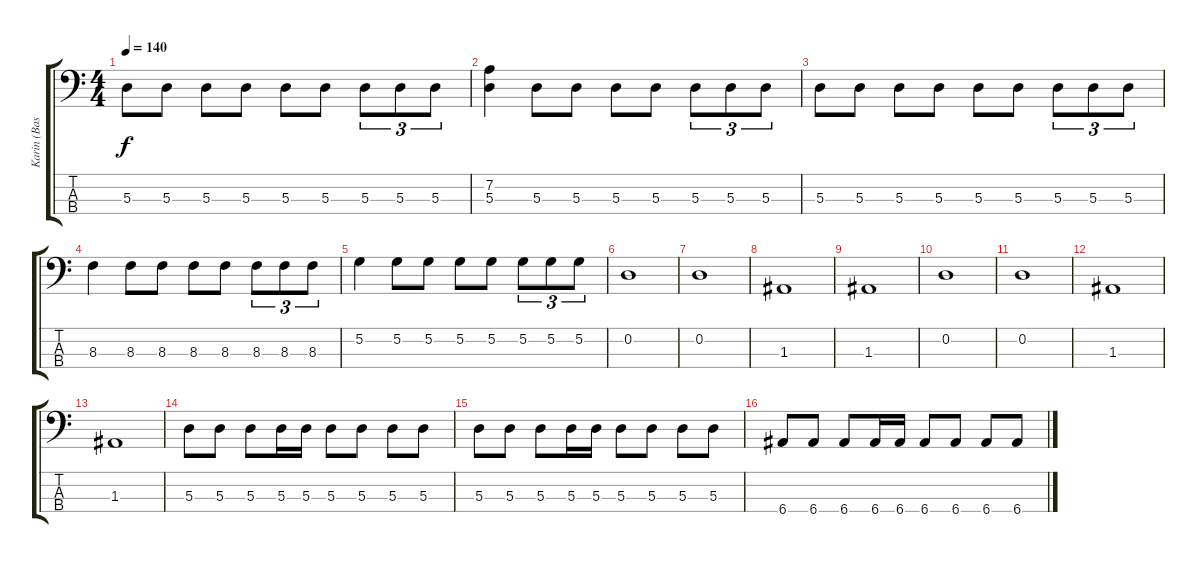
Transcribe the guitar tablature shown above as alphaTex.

\track ("Karin (Bass)" "Karin (Bas") {instrument electricbassfinger}
\staff {score tabs}
\tuning (G2 D2 A1 E1) {hide}
\ts (4 4)
\tempo 140
\clef f4
\ks c
5.3.8{dy f} 5.3.8 5.3.8 5.3.8 5.3.8 5.3.8 5.3.8{tu (3 2)} 5.3.8{tu (3 2)} 5.3.8{tu (3 2)} |
(7.2 5.3).4 5.3.8 5.3.8 5.3.8 5.3.8 5.3.8{tu (3 2)} 5.3.8{tu (3 2)} 5.3.8{tu (3 2)} |
5.3.8 5.3.8 5.3.8 5.3.8 5.3.8 5.3.8 5.3.8{tu (3 2)} 5.3.8{tu (3 2)} 5.3.8{tu (3 2)} |
8.3.4 8.3.8 8.3.8 8.3.8 8.3.8 8.3.8{tu (3 2)} 8.3.8{tu (3 2)} 8.3.8{tu (3 2)} |
5.2.4 5.2.8 5.2.8 5.2.8 5.2.8 5.2.8{tu (3 2)} 5.2.8{tu (3 2)} 5.2.8{tu (3 2)} |
0.2.1 |
0.2.1 |
1.3.1 |
1.3.1 |
0.2.1 |
0.2.1 |
1.3.1 |
1.3.1 |
5.3.8 5.3.8 5.3.8 5.3.16 5.3.16 5.3.8 5.3.8 5.3.8 5.3.8 |
5.3.8 5.3.8 5.3.8 5.3.16 5.3.16 5.3.8 5.3.8 5.3.8 5.3.8 |
6.4.8 6.4.8 6.4.8 6.4.16 6.4.16 6.4.8 6.4.8 6.4.8 6.4.8
